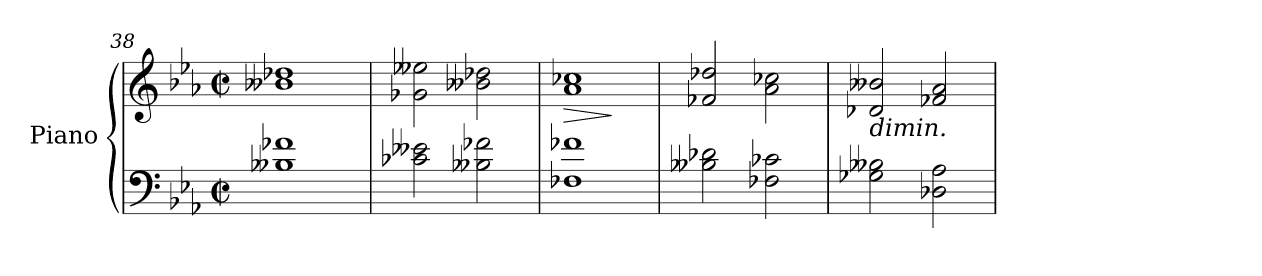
**kern	**kern	**dynam
*part1	*part1	*part1
*staff2	*staff1	*staff1/2
*I"Piano	*	*
*I'Pno.	*	*
*clefF4	*clefG2	*
*k[b-e-a-]	*k[b-e-a-]	*
*M2/2	*M2/2	*
*met(c|)	*met(c|)	*
=38	=38	=38
1B--X 1f-X	1b--X 1dd-X	.
=39	=39	=39
2c-X\ 2e--X\	2g-X\ 2ee--X\	.
2B--X\ 2f-X\	2b--X\ 2dd-X\	.
=40	=40	=40
!	!	!LO:HP:b
1F-X 1f-X	1a- 1cc-X	>
.	.	]
=41	=41	=41
2B--X\ 2d-X\	2f-X/ 2dd-X/	.
2F-X\ 2c-X\	2a-\ 2cc-X\	.
=42	=42	=42
!	!LO:TX:b:i:t=dimin.	!
2G-X\ 2B--X\	2d-X/ 2b--X/	.
2D-X\ 2A-\	2f-X/ 2a-/	.
=	=	=
*-	*-	*-
